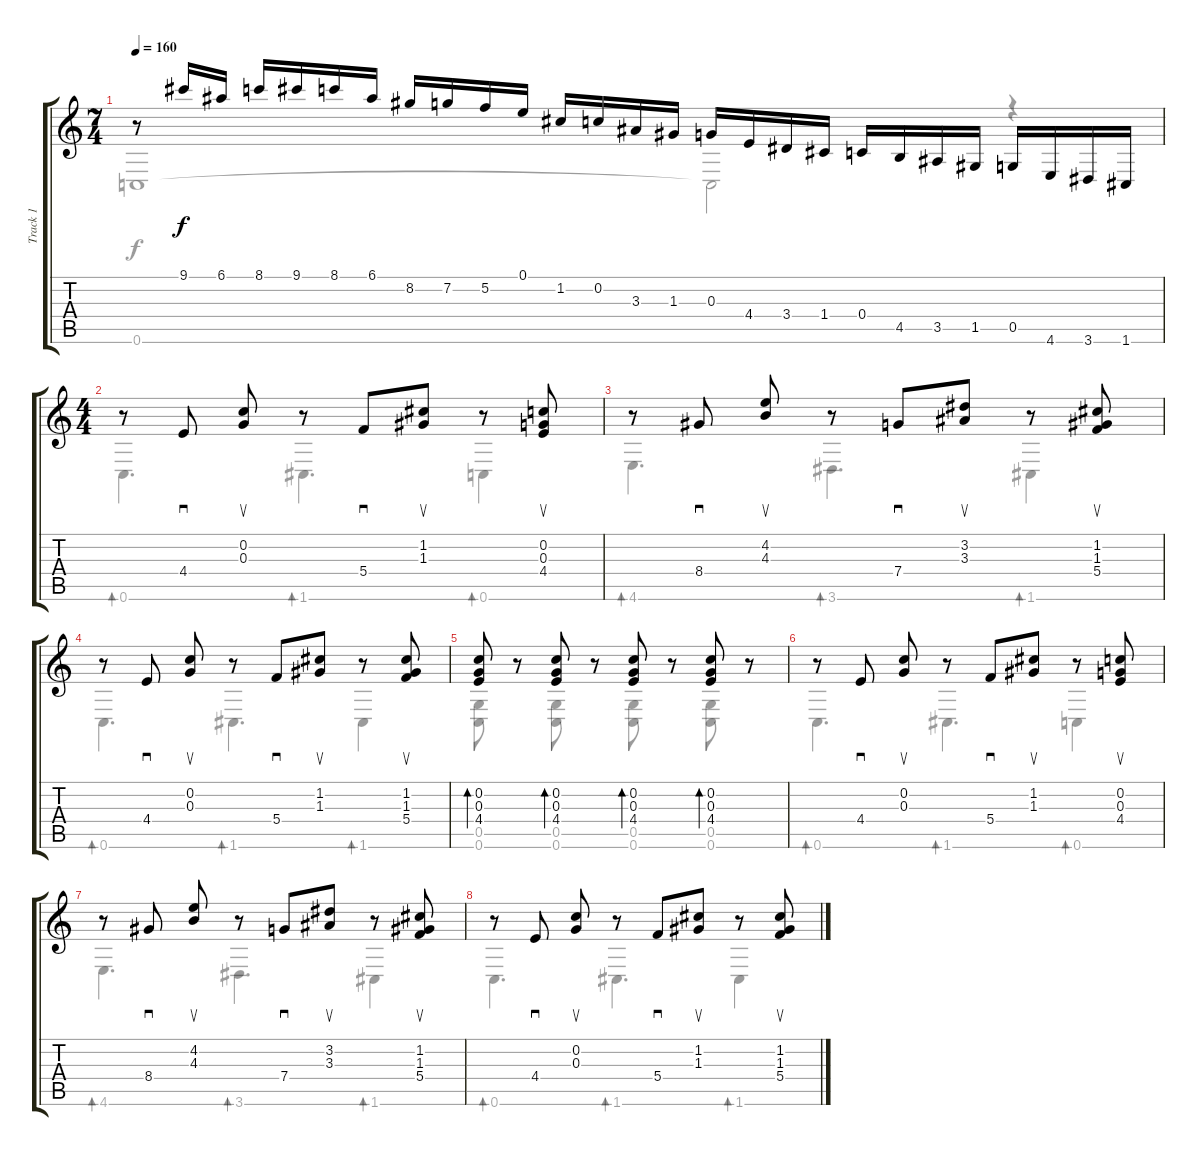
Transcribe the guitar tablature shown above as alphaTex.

\track ("Track 1" "Track 1") {instrument acousticguitarsteel}
\staff {score tabs}
\tuning (E4 C4 G3 C3 G2 C2) {hide}
\voice
\ts (7 4)
\tempo 160
\clef g2
\ks c
r.8{dy f} 9.1.16 6.1.16 8.1.16 9.1.16 8.1.16 6.1.16 8.2.16 7.2.16 5.2.16 0.1.16 1.2.16 0.2.16 3.3.16 1.3.16 0.3.16 4.4.16 3.4.16 1.4.16 0.4.16 4.5.16 3.5.16 1.5.16 0.5.16 4.6.16 3.6.16 1.6.16 |
\ts (4 4)
r.8 4.4.8{sd} (0.2 0.3).8{su} r.8 5.4.8{sd} (1.2 1.3).8{su} r.8 (0.2 0.3 4.4).8{su} |
r.8 8.4.8{sd} (4.2 4.3).8{su} r.8 7.4.8{sd} (3.2 3.3).8{su} r.8 (1.2 1.3 5.4).8{su} |
r.8 4.4.8{sd} (0.2 0.3).8{su} r.8 5.4.8{sd} (1.2 1.3).8{su} r.8 (1.2 1.3 5.4).8{su} |
(0.2 0.3 4.4).8{bd 240} r.8 (0.2 0.3 4.4).8{bd 240} r.8 (0.2 0.3 4.4).8{bd 240} r.8 (0.2 0.3 4.4).8{bd 240} r.8 |
r.8 4.4.8{sd} (0.2 0.3).8{su} r.8 5.4.8{sd} (1.2 1.3).8{su} r.8 (0.2 0.3 4.4).8{su} |
r.8 8.4.8{sd} (4.2 4.3).8{su} r.8 7.4.8{sd} (3.2 3.3).8{su} r.8 (1.2 1.3 5.4).8{su} |
r.8 4.4.8{sd} (0.2 0.3).8{su} r.8 5.4.8{sd} (1.2 1.3).8{su} r.8 (1.2 1.3 5.4).8{su}
\voice
\clef g2
\ottava regular
\simile none
\ks c
0.6.1{dy f} 0.6{t}.2 r.4 |
0.6.4{d bd 240} 1.6.4{d bd 240} 0.6.4{bd 240} |
4.6.4{d bd 240} 3.6.4{d bd 240} 1.6.4{bd 240} |
0.6.4{d bd 240} 1.6.4{d bd 240} 1.6.4{bd 240} |
(0.5 0.6).8 r.8 (0.5 0.6).8 r.8 (0.5 0.6).8 r.8 (0.5 0.6).8 r.8 |
0.6.4{d bd 240} 1.6.4{d bd 240} 0.6.4{bd 240} |
4.6.4{d bd 240} 3.6.4{d bd 240} 1.6.4{bd 240} |
0.6.4{d bd 240} 1.6.4{d bd 240} 1.6.4{bd 240}
